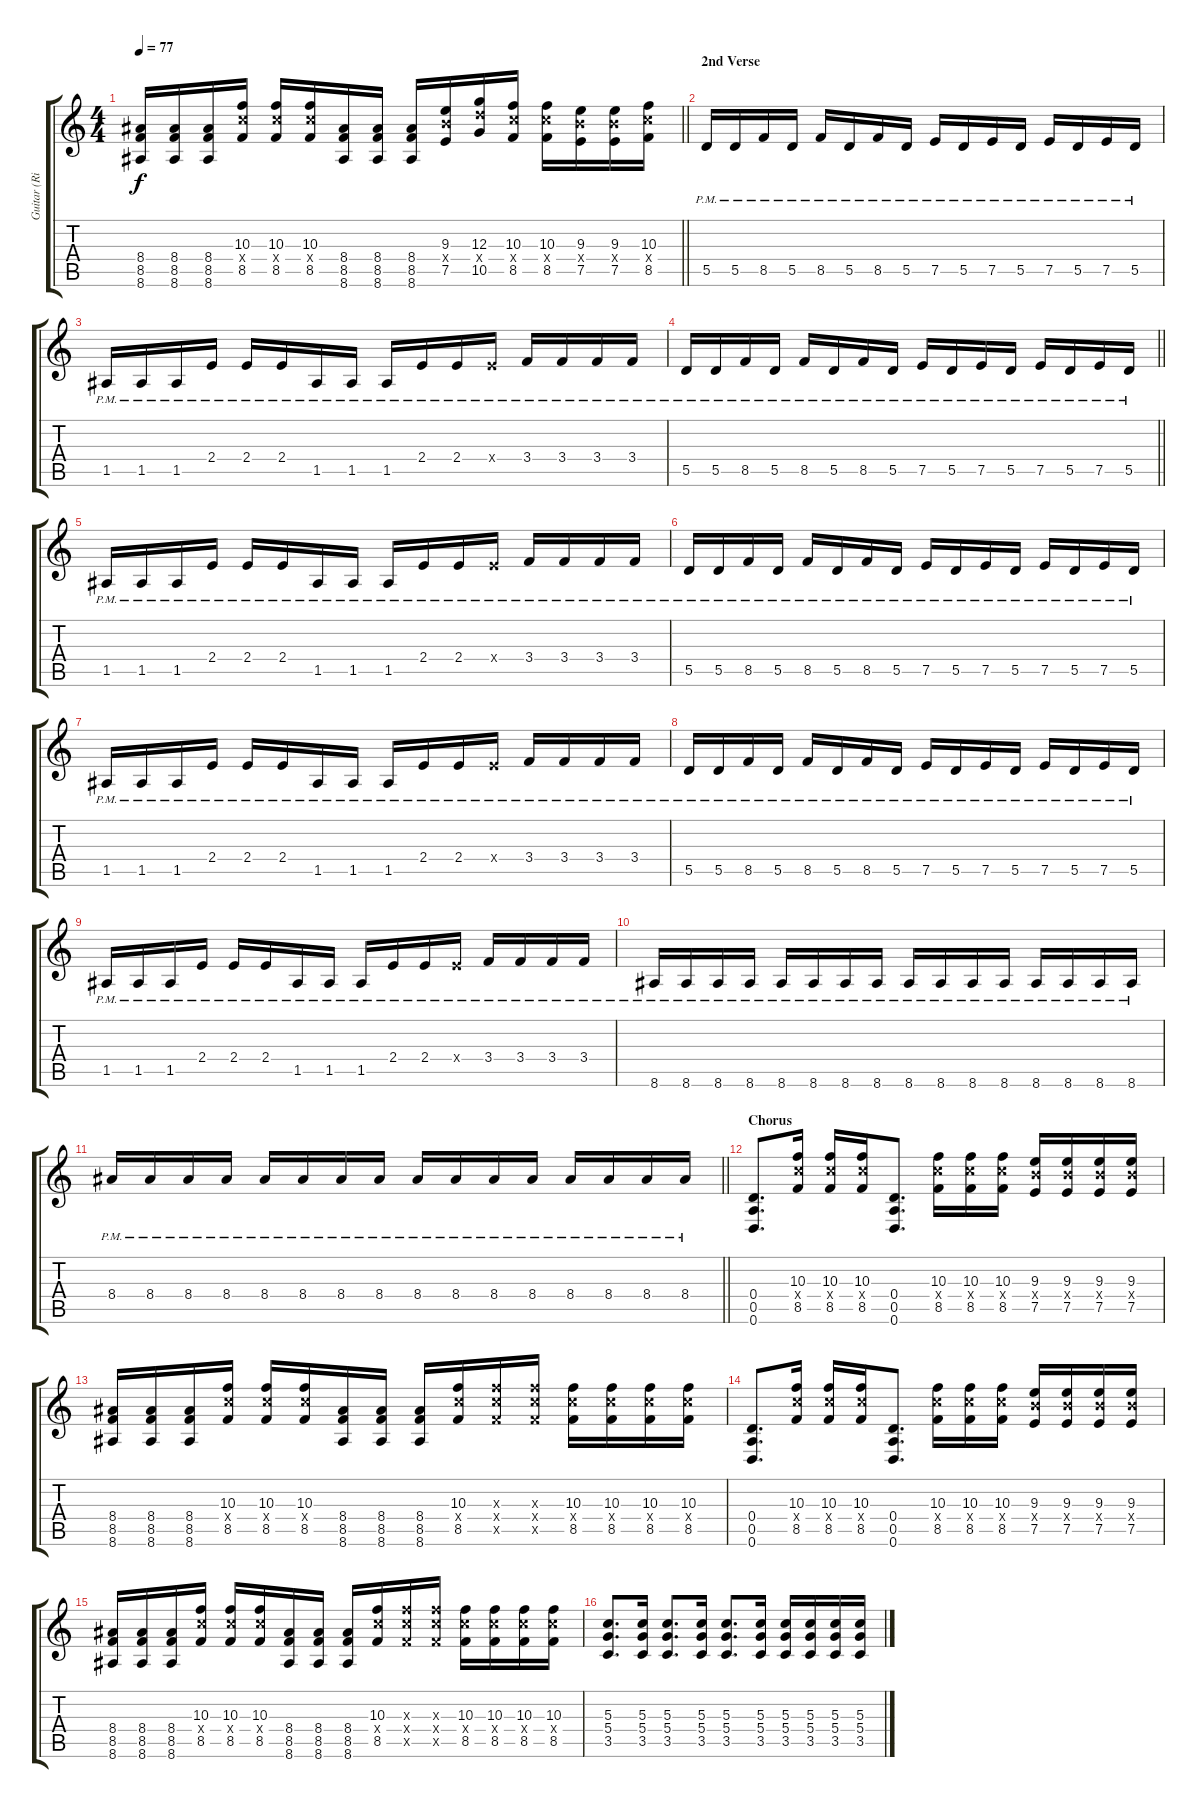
\track ("Guitar (Right)" "Guitar (Ri") {instrument overdrivenguitar}
\staff {score tabs}
\tuning (E4 B3 G3 D3 A2 D2) {hide}
\ts (4 4)
\tempo 77
\clef g2
\barLineRight lightlight
\ks c
(8.4 8.5 8.6).16{dy f} (8.4 8.5 8.6).16 (8.4 8.5 8.6).16 (10.3 10.4{x} 8.5).16 (10.3 10.4{x} 8.5).16 (10.3 10.4{x} 8.5).16 (8.4 8.5 8.6).16 (8.4 8.5 8.6).16 (8.4 8.5 8.6).16 (9.3 9.4{x} 7.5).16 (12.3 12.4{x} 10.5).16 (10.3 10.4{x} 8.5).16 (10.3 10.4{x} 8.5).16 (9.3 9.4{x} 7.5).16 (9.3 9.4{x} 7.5).16 (10.3 10.4{x} 8.5).16 |
\section ("" "2nd Verse")
5.5{pm}.16 5.5{pm}.16 8.5{pm}.16 5.5{pm}.16 8.5{pm}.16 5.5{pm}.16 8.5{pm}.16 5.5{pm}.16 7.5{pm}.16 5.5{pm}.16 7.5{pm}.16 5.5{pm}.16 7.5{pm}.16 5.5{pm}.16 7.5{pm}.16 5.5{pm}.16 |
1.5{pm}.16 1.5{pm}.16 1.5{pm}.16 2.4{pm}.16 2.4{pm}.16 2.4{pm}.16 1.5{pm}.16 1.5{pm}.16 1.5{pm}.16 2.4{pm}.16 2.4{pm}.16 2.4{pm x}.16 3.4{pm}.16 3.4{pm}.16 3.4{pm}.16 3.4{pm}.16 |
\barLineRight lightlight
5.5{pm}.16 5.5{pm}.16 8.5{pm}.16 5.5{pm}.16 8.5{pm}.16 5.5{pm}.16 8.5{pm}.16 5.5{pm}.16 7.5{pm}.16 5.5{pm}.16 7.5{pm}.16 5.5{pm}.16 7.5{pm}.16 5.5{pm}.16 7.5{pm}.16 5.5{pm}.16 |
1.5{pm}.16 1.5{pm}.16 1.5{pm}.16 2.4{pm}.16 2.4{pm}.16 2.4{pm}.16 1.5{pm}.16 1.5{pm}.16 1.5{pm}.16 2.4{pm}.16 2.4{pm}.16 2.4{pm x}.16 3.4{pm}.16 3.4{pm}.16 3.4{pm}.16 3.4{pm}.16 |
5.5{pm}.16 5.5{pm}.16 8.5{pm}.16 5.5{pm}.16 8.5{pm}.16 5.5{pm}.16 8.5{pm}.16 5.5{pm}.16 7.5{pm}.16 5.5{pm}.16 7.5{pm}.16 5.5{pm}.16 7.5{pm}.16 5.5{pm}.16 7.5{pm}.16 5.5{pm}.16 |
1.5{pm}.16 1.5{pm}.16 1.5{pm}.16 2.4{pm}.16 2.4{pm}.16 2.4{pm}.16 1.5{pm}.16 1.5{pm}.16 1.5{pm}.16 2.4{pm}.16 2.4{pm}.16 2.4{pm x}.16 3.4{pm}.16 3.4{pm}.16 3.4{pm}.16 3.4{pm}.16 |
5.5{pm}.16 5.5{pm}.16 8.5{pm}.16 5.5{pm}.16 8.5{pm}.16 5.5{pm}.16 8.5{pm}.16 5.5{pm}.16 7.5{pm}.16 5.5{pm}.16 7.5{pm}.16 5.5{pm}.16 7.5{pm}.16 5.5{pm}.16 7.5{pm}.16 5.5{pm}.16 |
1.5{pm}.16 1.5{pm}.16 1.5{pm}.16 2.4{pm}.16 2.4{pm}.16 2.4{pm}.16 1.5{pm}.16 1.5{pm}.16 1.5{pm}.16 2.4{pm}.16 2.4{pm}.16 2.4{pm x}.16 3.4{pm}.16 3.4{pm}.16 3.4{pm}.16 3.4{pm}.16 |
8.6{pm}.16 8.6{pm}.16 8.6{pm}.16 8.6{pm}.16 8.6{pm}.16 8.6{pm}.16 8.6{pm}.16 8.6{pm}.16 8.6{pm}.16 8.6{pm}.16 8.6{pm}.16 8.6{pm}.16 8.6{pm}.16 8.6{pm}.16 8.6{pm}.16 8.6{pm}.16 |
\barLineRight lightlight
8.4{pm}.16 8.4{pm}.16 8.4{pm}.16 8.4{pm}.16 8.4{pm}.16 8.4{pm}.16 8.4{pm}.16 8.4{pm}.16 8.4{pm}.16 8.4{pm}.16 8.4{pm}.16 8.4{pm}.16 8.4{pm}.16 8.4{pm}.16 8.4{pm}.16 8.4{pm}.16 |
\section ("" "Chorus")
(0.4 0.5 0.6).8{d} (10.3 10.4{x} 8.5).16 (10.3 10.4{x} 8.5).16 (10.3 10.4{x} 8.5).16 (0.4 0.5 0.6).8{d} (10.3 10.4{x} 8.5).16 (10.3 10.4{x} 8.5).16 (10.3 10.4{x} 8.5).16 (9.3 9.4{x} 7.5).16 (9.3 9.4{x} 7.5).16 (9.3 9.4{x} 7.5).16 (9.3 9.4{x} 7.5).16 |
(8.4 8.5 8.6).16 (8.4 8.5 8.6).16 (8.4 8.5 8.6).16 (10.3 10.4{x} 8.5).16 (10.3 10.4{x} 8.5).16 (10.3 10.4{x} 8.5).16 (8.4 8.5 8.6).16 (8.4 8.5 8.6).16 (8.4 8.5 8.6).16 (10.3 10.4{x} 8.5).16 (10.3{x} 10.4{x} 8.5{x}).16 (10.3{x} 10.4{x} 8.5{x}).16 (10.3 10.4{x} 8.5).16 (10.3 10.4{x} 8.5).16 (10.3 10.4{x} 8.5).16 (10.3 10.4{x} 8.5).16 |
(0.4 0.5 0.6).8{d} (10.3 10.4{x} 8.5).16 (10.3 10.4{x} 8.5).16 (10.3 10.4{x} 8.5).16 (0.4 0.5 0.6).8{d} (10.3 10.4{x} 8.5).16 (10.3 10.4{x} 8.5).16 (10.3 10.4{x} 8.5).16 (9.3 9.4{x} 7.5).16 (9.3 9.4{x} 7.5).16 (9.3 9.4{x} 7.5).16 (9.3 9.4{x} 7.5).16 |
(8.4 8.5 8.6).16 (8.4 8.5 8.6).16 (8.4 8.5 8.6).16 (10.3 10.4{x} 8.5).16 (10.3 10.4{x} 8.5).16 (10.3 10.4{x} 8.5).16 (8.4 8.5 8.6).16 (8.4 8.5 8.6).16 (8.4 8.5 8.6).16 (10.3 10.4{x} 8.5).16 (10.3{x} 10.4{x} 8.5{x}).16 (10.3{x} 10.4{x} 8.5{x}).16 (10.3 10.4{x} 8.5).16 (10.3 10.4{x} 8.5).16 (10.3 10.4{x} 8.5).16 (10.3 10.4{x} 8.5).16 |
(5.3 5.4 3.5).8{d} (5.3 5.4 3.5).16 (5.3 5.4 3.5).8{d} (5.3 5.4 3.5).16 (5.3 5.4 3.5).8{d} (5.3 5.4 3.5).16 (5.3 5.4 3.5).16 (5.3 5.4 3.5).16 (5.3 5.4 3.5).16 (5.3 5.4 3.5).16
